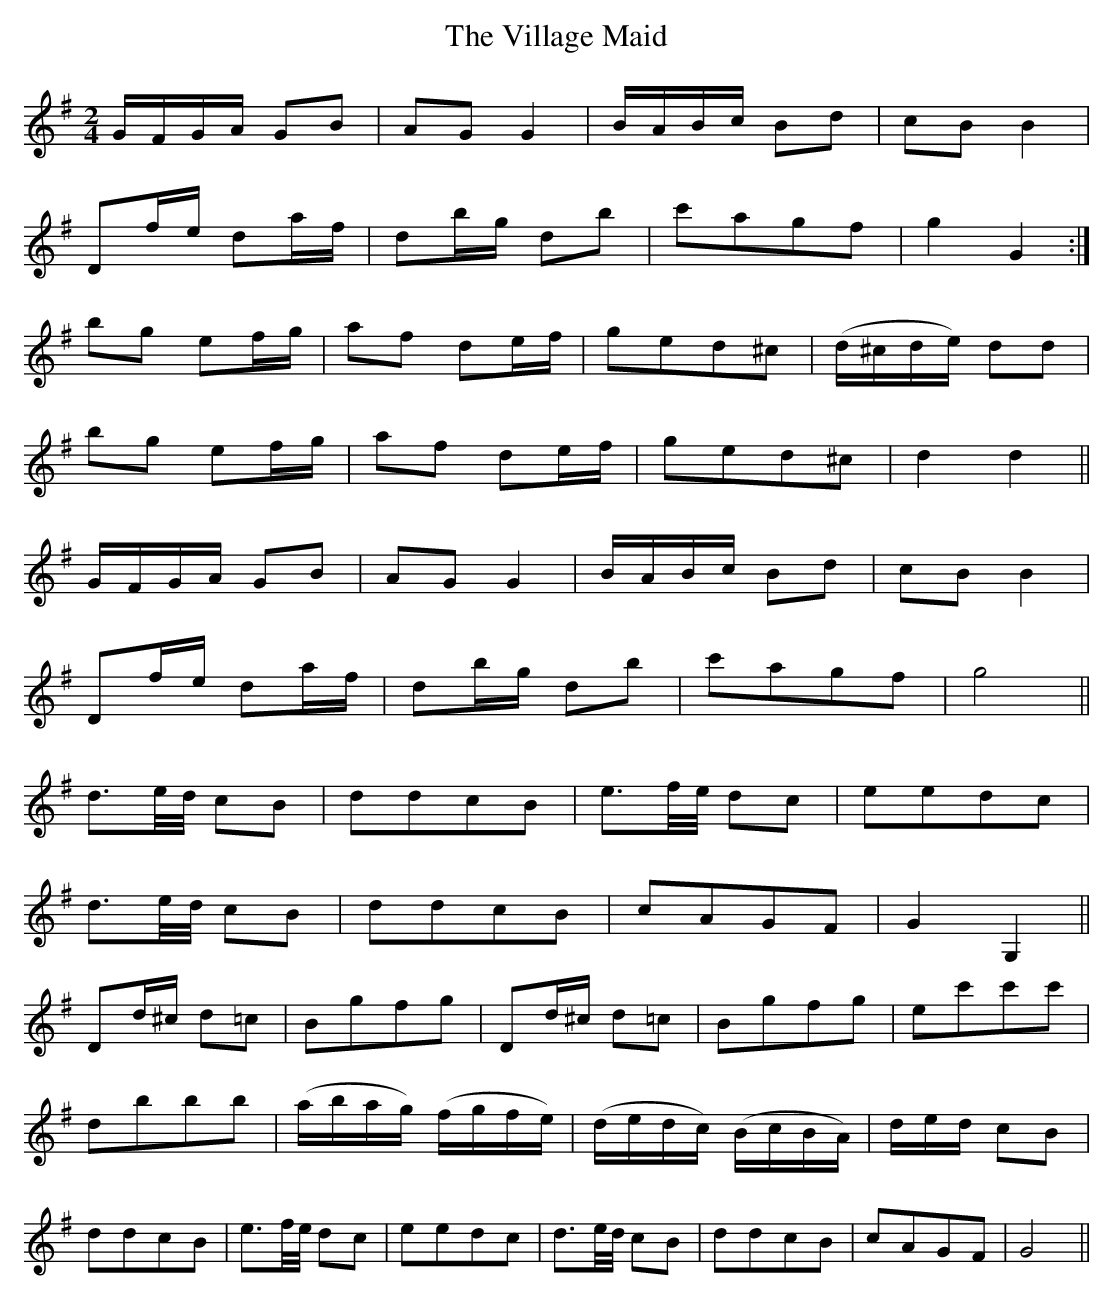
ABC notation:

X:1
T:Village Maid, The
M:2/4
L:1/8
K:G
G/F/G/A/ GB|AG G2|B/A/B/c/ Bd|cB B2|
Df/e/ da/f/|db/g/ db|c'agf|g2G2:|
bg ef/g/|af de/f/|ged^c|(d/^c/d/e/) dd|
bg ef/g/|af de/f/|ged^c|d2d2||
G/F/G/A/ GB|AG G2|B/A/B/c/ Bd|cB B2|
Df/e/ da/f/|db/g/ db|c'agf|g4||
d>e/2d/4 cB|ddcB|e>f/2e/4 dc|eedc|
d>e/2d/4 cB|ddcB|cAGF|G2 G,2||
Dd/^c/ d=c|Bgfg|Dd/^c/ d=c|Bgfg|ec'c'c'|
dbbb|(a/b/a/g/) (f/g/f/e/)|(d/e/d/c/) (B/c/B/A/)|d/e/d/ cB|
ddcB|e>f/2e/4 dc|eedc|d>e/2d/4 cB|ddcB|cAGF|G4||
